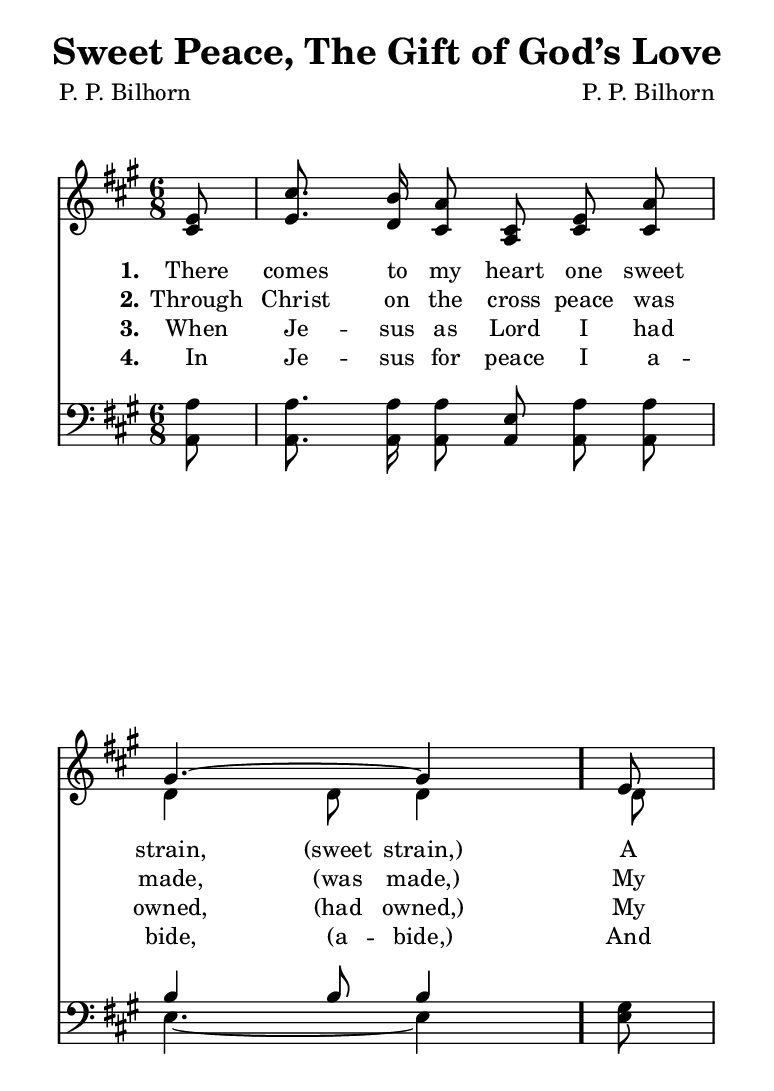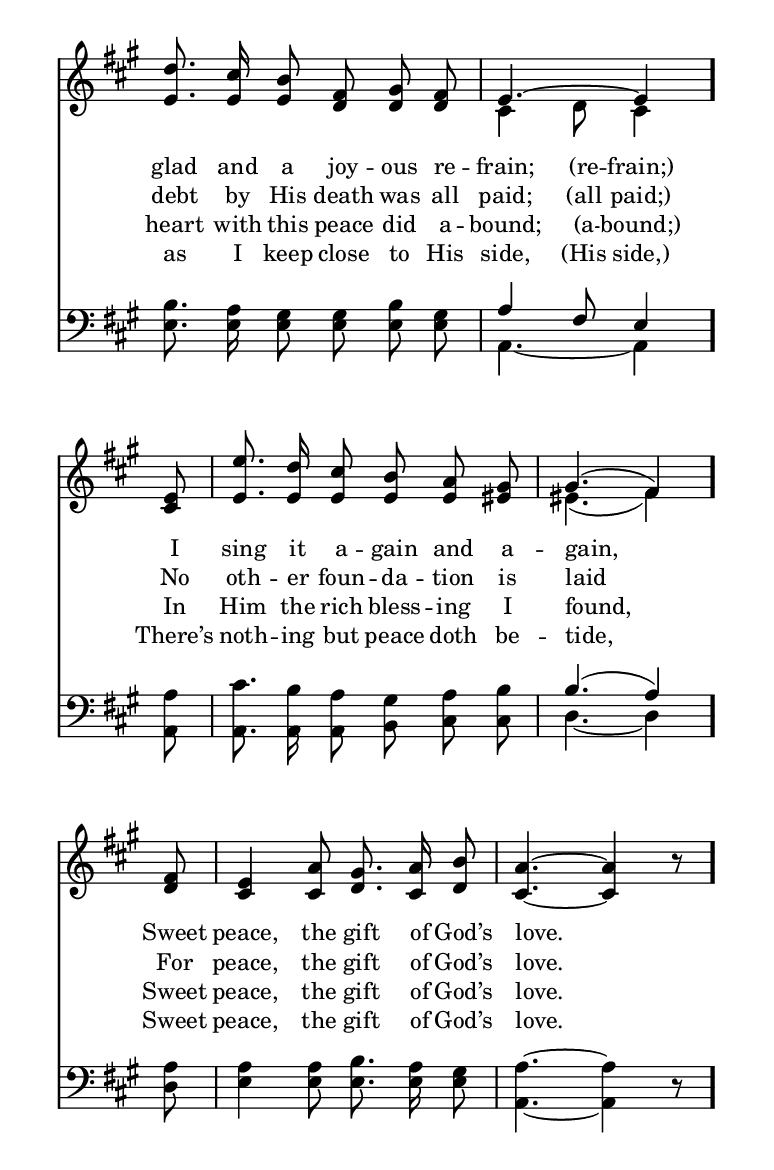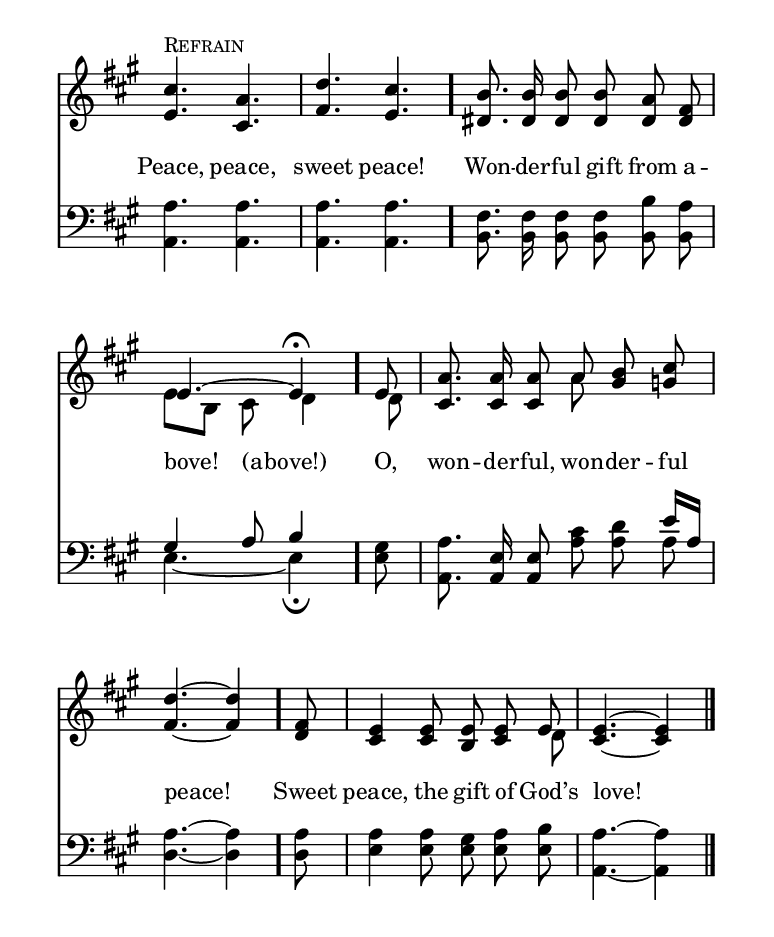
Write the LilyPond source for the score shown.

\include "common/global.ily"
\paper {
  \include "common/paper.ily"
}

\header{
  hymnnumber = "193"
  title = "Sweet Peace, The Gift of God’s Love"
  tunename = ""
  meter = ""
  poet = "P. P. Bilhorn"
  composer = "P. P. Bilhorn"
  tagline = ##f
}

ta = { \tempo 8=120 }
tb = { \tempo 8=80 } % not half the normal tempo in this case (aesthetic)

global = {
  \include "common/overrides.ily"
  \override Staff.TimeSignature.style = #'numbered
  \time 6/8
  \override Score.MetronomeMark.transparent = ##t % hide all fermata changes too
  \ta
  \key a \major
  \partial 8
  \autoBeamOff
}

patternA = { c8 | c8. c16 c8 c c c | c4. c4 }
patternB = { c8 | c8. c16 c8 c c c | c4 c8 c4 }
patternC = { c8 | c4 c8 c8. c16 c8 | c4. c4 c8 }

notesSoprano = {
\global
\relative c' {

  e8 | cis'8. b16 a8 cis, e a | gis4. ~ gis4
  \changePitch \patternA { e | d' cis b fis gis fis | e ~ e }
  \changePitch \patternA { e | e' d cis b a gis | gis( fis) }
  \changePitch \patternC { fis | e a gis a b | a ~ a r }

  << s^\markup { \small \caps "Refrain" }
  { cis4. a | d cis } >>
  b8. b16 b8 b a fis | e4.~ \tb e4 \fermata \ta
  \changePitch \patternA { e | a a a a b cis | d ~ d }
  fis,8 | e4 e8 e e e | e4. ~ e4

  \bar "|."

}
}

notesAlto = {
\global
\relative e' {

  \changePitch \patternB { cis | e d cis a cis cis | d d d }
  \changePitch \patternB { d | e e e d d d | cis d cis }
  \changePitch \patternA { cis | e e e e e eis | eis( fis) }
  \changePitch \patternC { d | cis cis d cis d | cis ~ cis r }

  e4. cis | fis e
  dis8. dis16 dis8 dis dis dis | e8[ b] cis d4
  \changePitch \patternA { d | cis cis cis a' gis g | fis ~ fis }
  d8 | cis4 cis8 b cis d | cis4. ~ cis4

}
}

notesTenor = {
\global
\relative a {

  \changePitch \patternB { a | a a a e a a | b b b }
  \changePitch \patternB { gis | b a gis gis b gis | a fis e }
  \changePitch \patternA { a | cis b a gis a b | b( a) }
  \changePitch \patternC { a | a a b a gis | a ~ a r }

  a4. a | a a
  fis8. fis16 fis8 fis b a | gis4 a8 b4
  gis8 | a8. e16 e8 cis' d e16[ a,] | a4. ~ a4
  a8 | a4 a8 gis a b | a4. ~ a4

}
}

notesBass = {
\global
\relative f, {

  \changePitch \patternA { a | a a a a a a | e' ~ e }
  \changePitch \patternA { e | e e e e e e | a, ~ a }
  \changePitch \patternA { a | a a a b cis cis | d ~ d }
  \changePitch \patternC { d | e e e e e | a, ~ a r }

  a4. a | a a
  b8. b16 b8 b b b | e4. ~ e4 \fermata
  \changePitch \patternA { e | a, a a a' a a | d, ~ d }
  d8 | e4 e8 e e e | a,4. ~ a4

}
}

Refrain = \lyricmode {

Peace, peace, sweet peace! \bar "."
Won -- der -- ful gift from a -- bove! %{HIDE>%} (a -- bove!) %{<HIDE%} \bar "."
O, won -- der -- ful, won -- der -- ful peace! \bar "."
Sweet peace, the gift of God’s love! \bar "."

}

wordsA = \lyricmode {
\set stanza = "1."

There comes to my heart one sweet strain, %{HIDE>%} (sweet strain,) %{<HIDE%} \bar "."
A glad and a joy -- ous re -- frain; %{HIDE>%} (re -- frain;) %{<HIDE%} \bar "."
I sing it a -- gain and a -- gain, \bar "."
Sweet peace, the gift of God’s love. \bar "."

}

wordsB = \lyricmode {
\set stanza = "2."

Through Christ on the cross peace was made, %{HIDE>%} (was made,) %{<HIDE%}
My debt by His death was all paid; %{HIDE>%} (all paid;) %{<HIDE%}
No oth -- er foun -- da -- tion is laid
For peace, the gift of God’s love.

\Refrain

}

wordsC = \lyricmode {
\set stanza = "3."

When Je -- sus as Lord I had owned, %{HIDE>%} (had owned,) %{<HIDE%}
My heart with this peace did a -- bound; %{HIDE>%} (a -- bound;) %{<HIDE%}
In Him the rich bless -- ing I found,
Sweet peace, the gift of God’s love.

}

wordsD = \lyricmode {
\set stanza = "4."

In Je -- sus for peace I a -- bide, %{HIDE>%} (a -- bide,) %{<HIDE%}
And as I keep close to His side, %{HIDE>%} (His side,) %{<HIDE%}
There’s noth -- ing but peace doth be -- tide,
Sweet peace, the gift of God’s love.

}

\score {
  \context ChoirStaff <<
    \context Staff = upper <<
      \set ChoirStaff.systemStartDelimiter = #'SystemStartBar
      \partcombine #'(2 . 9) \notesSoprano \notesAlto
      \context NullVoice = sopranos { \voiceOne << \notesSoprano >> }
      \context NullVoice = altos { \voiceTwo << \notesAlto >> }
      \context Lyrics = one   \lyricsto altos \wordsA
      \context Lyrics = two   \lyricsto altos \wordsB
      \context Lyrics = three \lyricsto altos \wordsC
      \context Lyrics = four  \lyricsto altos \wordsD
    >>
    \context Staff = men <<
      \clef bass
      \partcombine #'(2 . 9) \notesTenor \notesBass
      \context NullVoice = tenors { \voiceOne << \notesTenor >> }
      \context NullVoice = basses { \voiceTwo << \notesBass >> }
    >>
  >>
  \layout {
    \include "common/layout.ily"
  }
  \midi{
    \include "common/midi.ily"
  }
}

\version "2.19.49"  % necessary for upgrading to future LilyPond versions.

% vi:set et ts=2 sw=2 ai nocindent syntax=lilypond:
